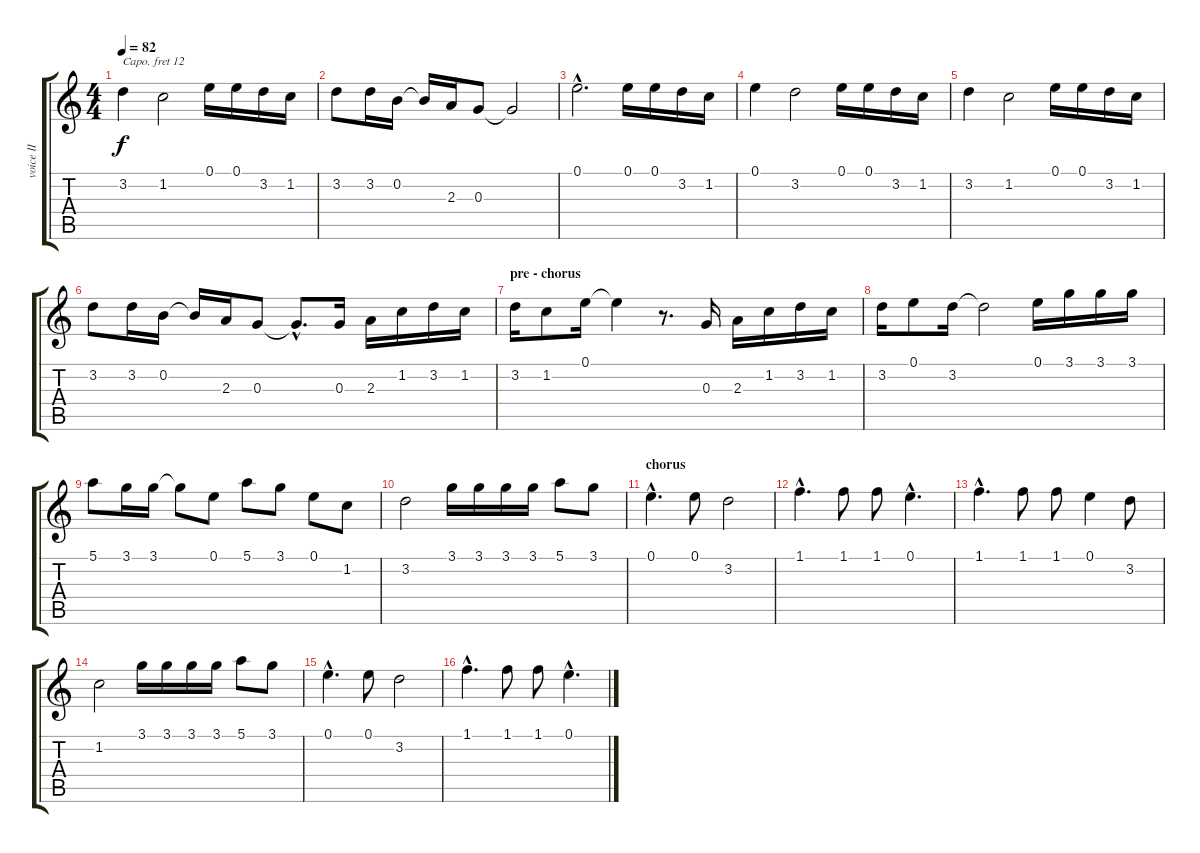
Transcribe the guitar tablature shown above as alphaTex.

\track ("voice II" "voice II") {instrument acousticgrandpiano}
\staff {score tabs}
\capo 12
\tuning (E4 B3 G3 D3 A2 E2) {hide}
\ts (4 4)
\tempo 82
\clef g2
\ks c
3.2.4{dy f} 1.2.2 0.1.16 0.1.16 3.2.16 1.2.16 |
3.2.8 3.2.16 0.2.16 0.2{t}.16 2.3.16 0.3.8 0.3{t}.2 |
0.1{hac}.2{d} 0.1.16 0.1.16 3.2.16 1.2.16 |
0.1.4 3.2.2 0.1.16 0.1.16 3.2.16 1.2.16 |
3.2.4 1.2.2 0.1.16 0.1.16 3.2.16 1.2.16 |
3.2.8 3.2.16 0.2.16 0.2{t}.16 2.3.16 0.3.8 0.3{hac t}.8{d} 0.3.16 2.3.16 1.2.16 3.2.16 1.2.16 |
\section ("" "pre - chorus")
3.2.16 1.2.8 0.1.16 0.1{t}.4 r.8{d} 0.3.16 2.3.16 1.2.16 3.2.16 1.2.16 |
3.2.16 0.1.8 3.2.16 3.2{t}.2 0.1.16 3.1.16 3.1.16 3.1.16 |
5.1.8 3.1.16 3.1.16 3.1{t}.8 0.1.8 5.1.8 3.1.8 0.1.8 1.2.8 |
3.2.2 3.1.16 3.1.16 3.1.16 3.1.16 5.1.8 3.1.8 |
\section ("" "chorus")
0.1{hac}.4{d} 0.1.8 3.2.2 |
1.1{hac}.4{d} 1.1.8 1.1.8 0.1{hac}.4{d} |
1.1{hac}.4{d} 1.1.8 1.1.8 0.1.4 3.2.8 |
1.2.2 3.1.16 3.1.16 3.1.16 3.1.16 5.1.8 3.1.8 |
0.1{hac}.4{d} 0.1.8 3.2.2 |
1.1{hac}.4{d} 1.1.8 1.1.8 0.1{hac}.4{d}
